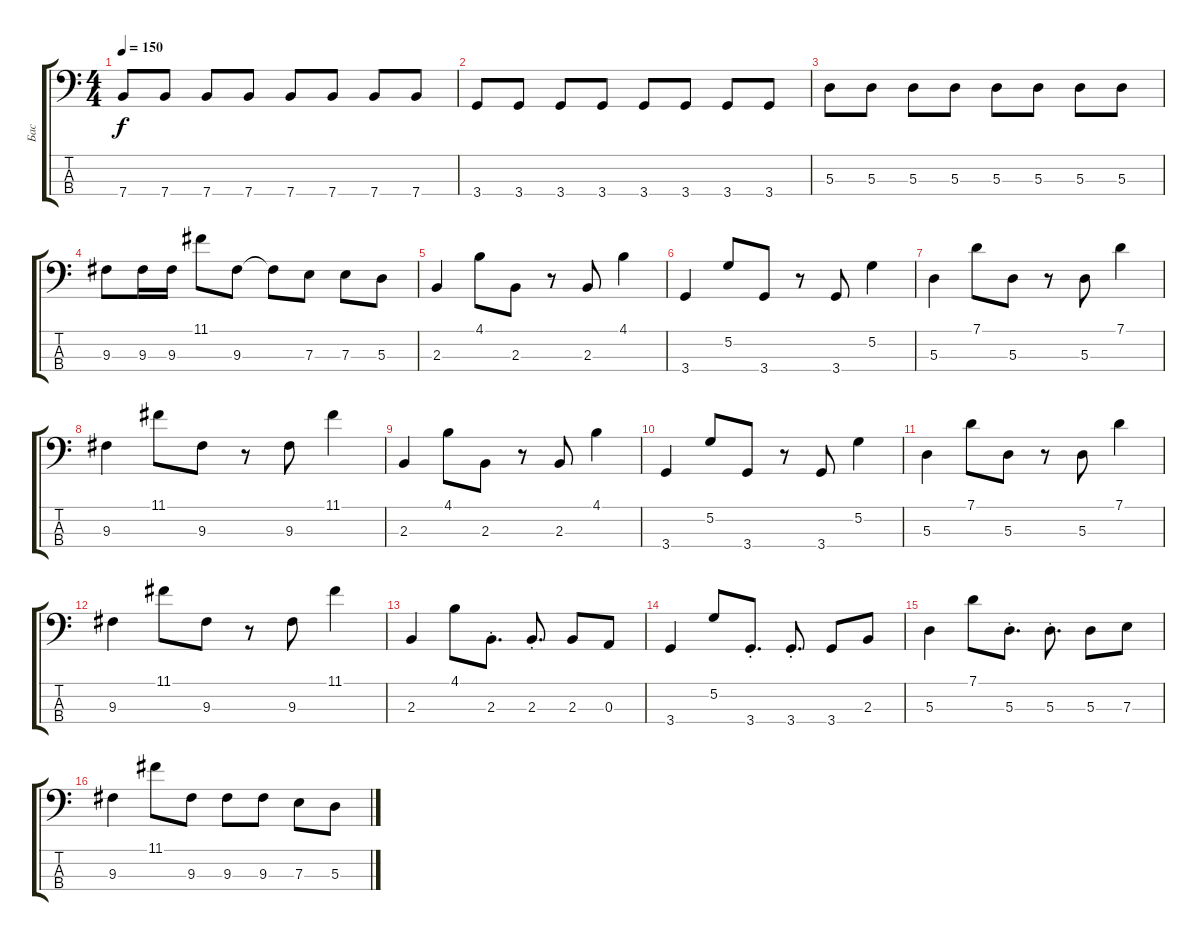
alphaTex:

\track ("Бас" "Бас") {instrument electricbassfinger}
\staff {score tabs}
\tuning (G2 D2 A1 E1) {hide}
\ts (4 4)
\tempo 150
\clef f4
\ks c
7.4.8{dy f} 7.4.8 7.4.8 7.4.8 7.4.8 7.4.8 7.4.8 7.4.8 |
3.4.8 3.4.8 3.4.8 3.4.8 3.4.8 3.4.8 3.4.8 3.4.8 |
5.3.8 5.3.8 5.3.8 5.3.8 5.3.8 5.3.8 5.3.8 5.3.8 |
9.3.8 9.3.16 9.3.16 11.1.8 9.3.8 9.3{t}.8 7.3.8 7.3.8 5.3.8 |
2.3.4 4.1.8 2.3.8 r.8 2.3.8 4.1.4 |
3.4.4 5.2.8 3.4.8 r.8 3.4.8 5.2.4 |
5.3.4 7.1.8 5.3.8 r.8 5.3.8 7.1.4 |
9.3.4 11.1.8 9.3.8 r.8 9.3.8 11.1.4 |
2.3.4 4.1.8 2.3.8 r.8 2.3.8 4.1.4 |
3.4.4 5.2.8 3.4.8 r.8 3.4.8 5.2.4 |
5.3.4 7.1.8 5.3.8 r.8 5.3.8 7.1.4 |
9.3.4 11.1.8 9.3.8 r.8 9.3.8 11.1.4 |
2.3.4 4.1.8 2.3{st}.8{d} 2.3{st}.8{d} 2.3.8 0.3.8 |
3.4.4 5.2.8 3.4{st}.8{d} 3.4{st}.8{d} 3.4.8 2.3.8 |
5.3.4 7.1.8 5.3{st}.8{d} 5.3{st}.8{d} 5.3.8 7.3.8 |
9.3.4 11.1.8 9.3.8 9.3.8 9.3.8 7.3.8 5.3.8
